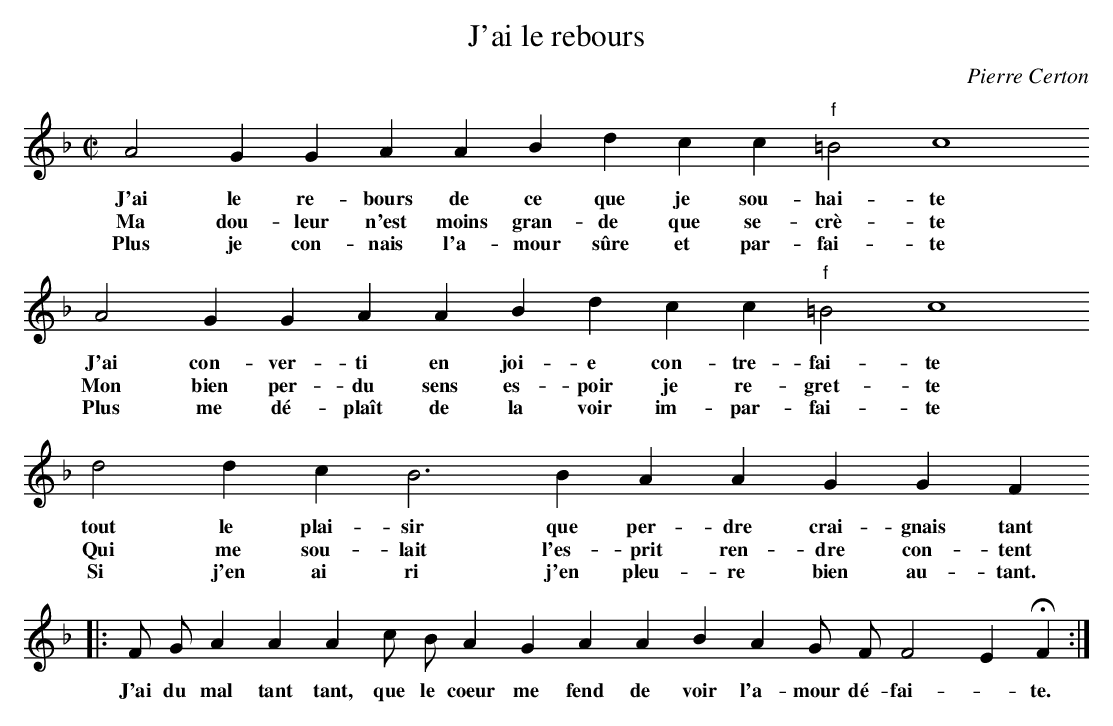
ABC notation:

X:1
T:J'ai le rebours
C:Pierre Certon
M:C|
L:1/4
K:F
A2  G G A A B d c c "f"=B2 c4
w:J'ai le re- bours de ce que je sou- hai- te
w:Ma dou- leur n'est moins gran- de que se- crè- te
w:Plus je con- nais l'a- mour sûre et par- fai- te
A2 G G A A B d c c "f"=B2 c4
w:J'ai con- ver- ti en joi- e con- tre- fai- te
w:Mon bien per- du sens es- poir je re- gret- te
w: Plus me dé- plaît de la voir im- par- fai- te
d2 d c B3 B A A G G F
w: tout le plai- sir que per- dre crai- gnais tant
w: Qui me sou- lait l'es- prit ren- dre con- tent
w: Si j'en ai ri j'en pleu- re bien au- tant.
|:F/ G/ A A A  c/ B/ A G A A B A G/ F/ F2 E HF :|
w:J'ai du mal tant tant, que le coeur me fend de voir l'a- mour dé- fai- * te.
